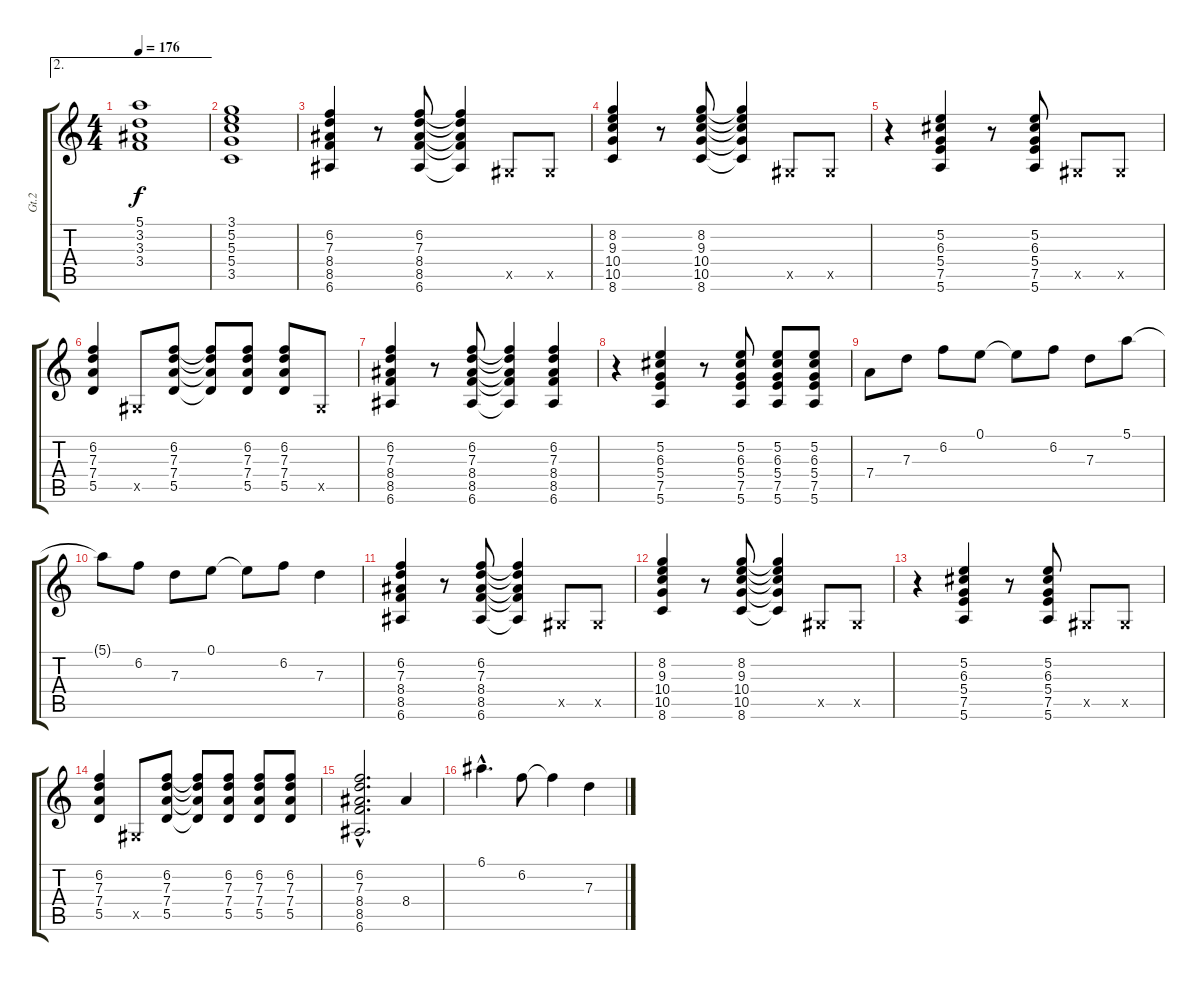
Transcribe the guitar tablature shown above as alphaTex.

\track ("Gt.2" "Gt.2") {instrument distortionguitar}
\staff {score tabs}
\tuning (E4 B3 G3 D3 A2 E2) {hide}
\ae 2
\ts (4 4)
\tempo 176
\clef g2
\ks c
(5.1 3.2 3.3 3.4).1{dy f} |
(3.1 5.2 5.3 5.4 3.5).1 |
(6.2 7.3 8.4 8.5 6.6).4 r.8 (6.2 7.3 8.4 8.5 6.6).8 (6.2{t} 7.3{t} 8.4{t} 8.5{t} 6.6{t}).4 -1.5{x}.8 -1.5{x}.8 |
(8.2 9.3 10.4 10.5 8.6).4 r.8 (8.2 9.3 10.4 10.5 8.6).8 (8.2{t} 9.3{t} 10.4{t} 10.5{t} 8.6{t}).4 -1.5{x}.8 -1.5{x}.8 |
r.4 (5.2 6.3 5.4 7.5 5.6).4 r.8 (5.2 6.3 5.4 7.5 5.6).8 -1.5{x}.8 -1.5{x}.8 |
(6.2 7.3 7.4 5.5).4 -1.5{x}.8 (6.2 7.3 7.4 5.5).8 (6.2{t} 7.3{t} 7.4{t} 5.5{t}).8 (6.2 7.3 7.4 5.5).8 (6.2 7.3 7.4 5.5).8 -1.5{x}.8 |
(6.2 7.3 8.4 8.5 6.6).4 r.8 (6.2 7.3 8.4 8.5 6.6).8 (6.2{t} 7.3{t} 8.4{t} 8.5{t} 6.6{t}).4 (6.2 7.3 8.4 8.5 6.6).4 |
r.4 (5.2 6.3 5.4 7.5 5.6).4 r.8 (5.2 6.3 5.4 7.5 5.6).8 (5.2 6.3 5.4 7.5 5.6).8 (5.2 6.3 5.4 7.5 5.6).8 |
7.4.8 7.3.8 6.2.8 0.1.8 0.1{t}.8 6.2.8 7.3.8 5.1.8 |
5.1{t}.8 6.2.8 7.3.8 0.1.8 0.1{t}.8 6.2.8 7.3.4 |
(6.2 7.3 8.4 8.5 6.6).4 r.8 (6.2 7.3 8.4 8.5 6.6).8 (6.2{t} 7.3{t} 8.4{t} 8.5{t} 6.6{t}).4 -1.5{x}.8 -1.5{x}.8 |
(8.2 9.3 10.4 10.5 8.6).4 r.8 (8.2 9.3 10.4 10.5 8.6).8 (8.2{t} 9.3{t} 10.4{t} 10.5{t} 8.6{t}).4 -1.5{x}.8 -1.5{x}.8 |
r.4 (5.2 6.3 5.4 7.5 5.6).4 r.8 (5.2 6.3 5.4 7.5 5.6).8 -1.5{x}.8 -1.5{x}.8 |
(6.2 7.3 7.4 5.5).4 -1.5{x}.8 (6.2 7.3 7.4 5.5).8 (6.2{t} 7.3{t} 7.4{t} 5.5{t}).8 (6.2 7.3 7.4 5.5).8 (6.2 7.3 7.4 5.5).8 (6.2 7.3 7.4 5.5).8 |
(6.2{hac} 7.3{hac} 8.4{hac} 8.5{hac} 6.6{hac}).2{d} 8.4.4 |
6.1{hac}.4{d} 6.2.8 6.2{t}.4 7.3.4
